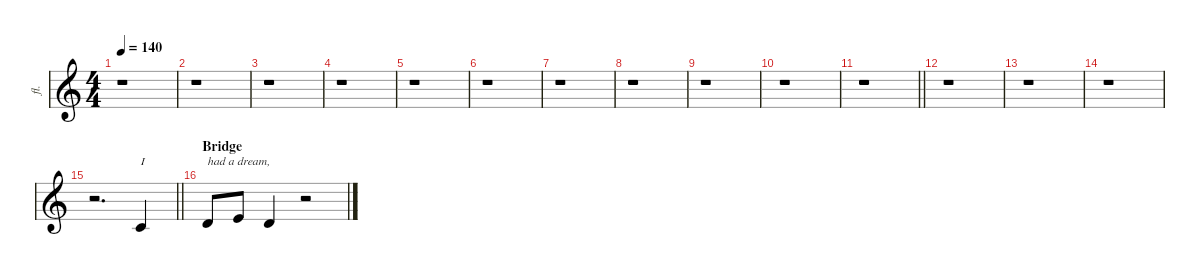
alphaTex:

\defaultSystemsLayout 4
\hideDynamics
\bracketExtendMode nobrackets
\otherSystemsTrackNameOrientation horizontal
\track ("Vocal" "fl.") {defaultSystemsLayout 4 instrument flute}
\staff {score}
\tuning (E4 B3 G3 D3 A2 E2)
\ts (4 4)
\tempo 140
\clef g2
\ks c
r.1{dy f beam Down} |
r.1{beam Down} |
r.1{beam Down} |
r.1{beam Down} |
r.1{beam Down} |
r.1{beam Down} |
r.1{beam Down} |
r.1{beam Down} |
r.1{beam Down} |
r.1{beam Down} |
\barLineRight lightlight
r.1{beam Down} |
r.1{beam Down} |
r.1{beam Down} |
r.1{beam Down} |
\barLineRight lightlight
r.2{d beam Down} 5.3.4{txt "I" beam Up} |
\section ("" "Bridge")
7.3.8{txt "had a dream," beam Up} 9.3.8{beam Up} 7.3.4{beam Up} r.2{beam Up}
